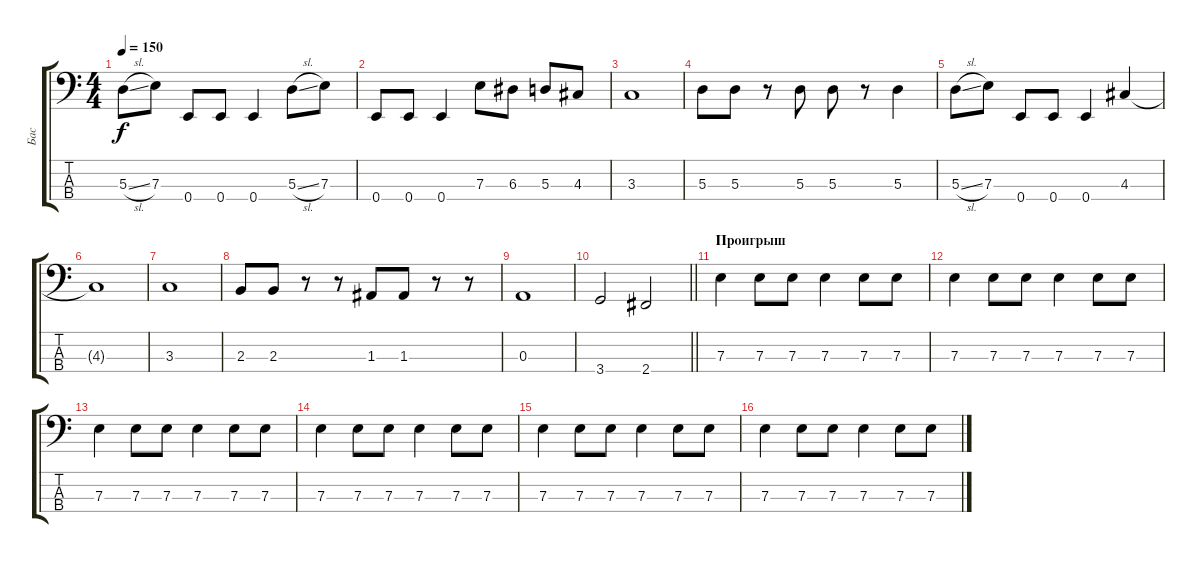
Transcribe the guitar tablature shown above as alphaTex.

\track ("Бас" "Бас") {instrument electricbassfinger}
\staff {score tabs}
\tuning (G2 D2 A1 E1) {hide}
\ts (4 4)
\tempo 150
\clef f4
\ks c
5.3{sl}.8{dy f} 7.3.8 0.4.8 0.4.8 0.4.4 5.3{sl}.8 7.3.8 |
0.4.8 0.4.8 0.4.4 7.3.8 6.3.8 5.3.8 4.3.8 |
3.3.1 |
5.3.8 5.3.8 r.8 5.3.8 5.3.8 r.8 5.3.4 |
5.3{sl}.8 7.3.8 0.4.8 0.4.8 0.4.4 4.3.4 |
4.3{t}.1 |
3.3.1 |
2.3.8 2.3.8 r.8 r.8 1.3.8 1.3.8 r.8 r.8 |
0.3.1 |
\barLineRight lightlight
3.4.2 2.4.2 |
\section ("" "Проигрыш")
7.3.4 7.3.8 7.3.8 7.3.4 7.3.8 7.3.8 |
7.3.4 7.3.8 7.3.8 7.3.4 7.3.8 7.3.8 |
7.3.4 7.3.8 7.3.8 7.3.4 7.3.8 7.3.8 |
7.3.4 7.3.8 7.3.8 7.3.4 7.3.8 7.3.8 |
7.3.4 7.3.8 7.3.8 7.3.4 7.3.8 7.3.8 |
7.3.4 7.3.8 7.3.8 7.3.4 7.3.8 7.3.8
